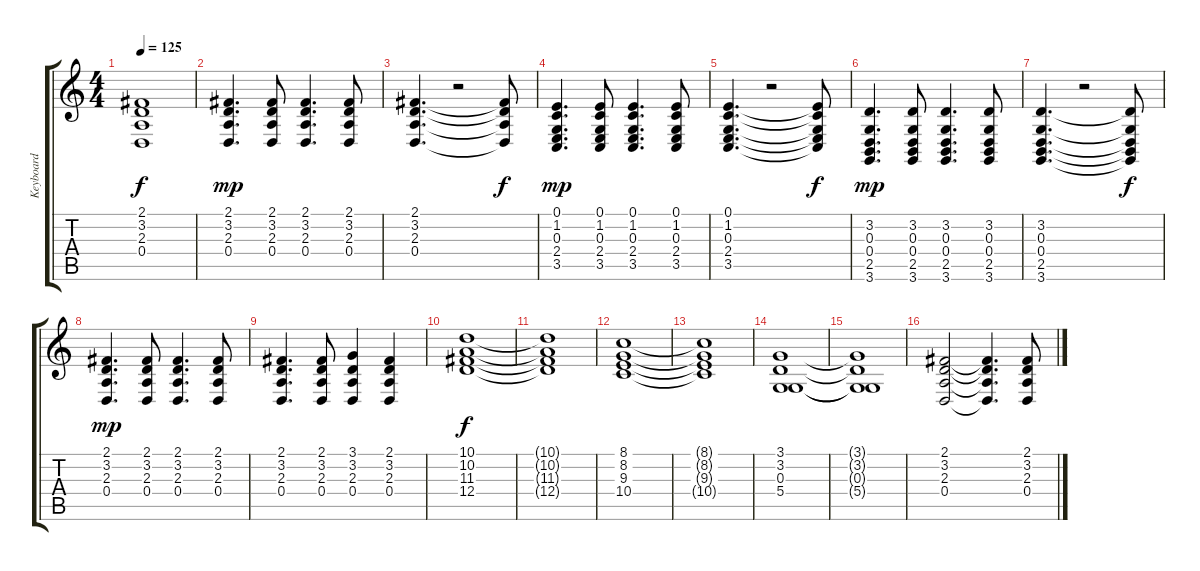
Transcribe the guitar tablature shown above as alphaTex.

\track ("Keyboard" "Keyboard") {instrument synthstrings1}
\staff {score tabs}
\tuning (E4 B3 G3 D3 A2 E2) {hide}
\ts (4 4)
\tempo 125
\clef g2
\ks c
(2.1{t} 3.2{t} 2.3{t} 0.4{t}).1{dy f} |
(2.1 3.2 2.3 0.4).4{d dy mp} (2.1 3.2 2.3 0.4).8 (2.1 3.2 2.3 0.4).4{d} (2.1 3.2 2.3 0.4).8 |
(2.1 3.2 2.3 0.4).4{d} r.2 (2.1{t} 3.2{t} 2.3{t} 0.4{t}).8{dy f} |
(0.1 1.2 0.3 2.4 3.5).4{d dy mp} (0.1 1.2 0.3 2.4 3.5).8 (0.1 1.2 0.3 2.4 3.5).4{d} (0.1 1.2 0.3 2.4 3.5).8 |
(0.1 1.2 0.3 2.4 3.5).4{d} r.2 (0.1{t} 1.2{t} 0.3{t} 2.4{t} 3.5{t}).8{dy f} |
(3.2 0.3 0.4 2.5 3.6).4{d dy mp} (3.2 0.3 0.4 2.5 3.6).8 (3.2 0.3 0.4 2.5 3.6).4{d} (3.2 0.3 0.4 2.5 3.6).8 |
(3.2 0.3 0.4 2.5 3.6).4{d} r.2 (3.2{t} 0.3{t} 0.4{t} 2.5{t} 3.6{t}).8{dy f} |
(2.1 3.2 2.3 0.4).4{d dy mp} (2.1 3.2 2.3 0.4).8 (2.1 3.2 2.3 0.4).4{d} (2.1 3.2 2.3 0.4).8 |
(2.1 3.2 2.3 0.4).4{d} (2.1 3.2 2.3 0.4).8 (3.1 3.2 2.3 0.4).4 (2.1 3.2 2.3 0.4).4 |
(10.1 10.2 11.3 12.4).1{dy f} |
(10.1{t} 10.2{t} 11.3{t} 12.4{t}).1 |
(8.1 8.2 9.3 10.4).1 |
(8.1{t} 8.2{t} 9.3{t} 10.4{t}).1 |
(3.1 3.2 0.3 5.4).1 |
(3.1{t} 3.2{t} 0.3{t} 5.4{t}).1 |
(2.1 3.2 2.3 0.4).2 (2.1{t} 3.2{t} 2.3{t} 0.4{t}).4{d} (2.1 3.2 2.3 0.4).8
